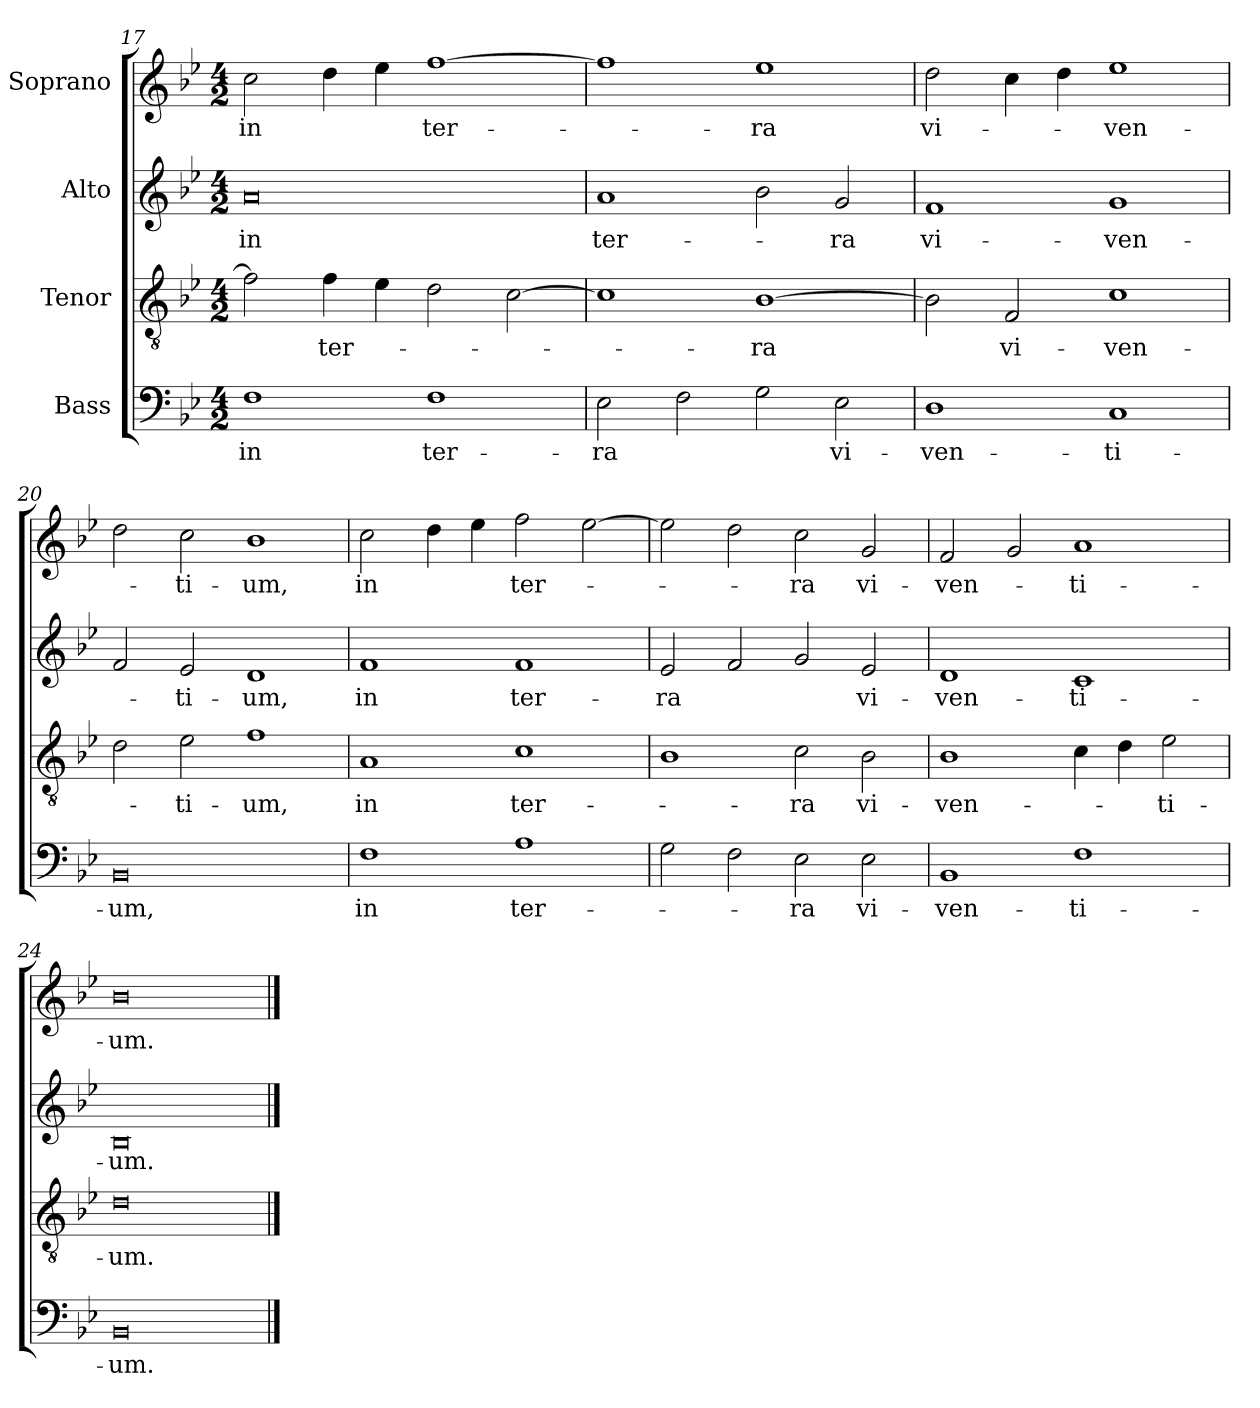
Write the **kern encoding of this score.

**kern	**text	**kern	**text	**kern	**text	**kern	**text
*part4	*part4	*part3	*part3	*part2	*part2	*part1	*part1
*staff4	*staff4	*staff3	*staff3	*staff2	*staff2	*staff1	*staff1
*I"Bass	*	*I"Tenor	*	*I"Alto	*	*I"Soprano	*
*clefF4	*	*clefGv2	*	*clefG2	*	*clefG2	*
*k[b-e-]	*	*k[b-e-]	*	*k[b-e-]	*	*k[b-e-]	*
*B-:	*	*B-:	*	*B-:	*	*B-:	*
*M4/2	*	*M4/2	*	*M4/2	*	*M4/2	*
=17	=17	=17	=17	=17	=17	=17	=17
!	!LO:LY:b	!	!	!	!LO:LY:b	!	!LO:LY:b
1F	in	2f\]	.	0a	in	2cc\	in
!	!	!	!LO:LY:b	!	!	!	!
.	.	4f\	ter-	.	.	4dd\	.
.	.	4e-\	.	.	.	4ee-\	.
!	!LO:LY:b	!	!	!	!	!	!LO:LY:b
1F	ter-	2d\	.	.	.	[1ff	ter-
.	.	[2c\	.	.	.	.	.
=18	=18	=18	=18	=18	=18	=18	=18
!	!LO:LY:b	!	!	!	!LO:LY:b	!	!
2E-\	-ra	1c]	.	1a	ter-	1ff]	.
2F\	.	.	.	.	.	.	.
!	!	!	!LO:LY:b	!	!	!	!LO:LY:b
2G\	.	[1B-	-ra	2b-\	.	1ee-	-ra
!	!LO:LY:b	!	!	!	!LO:LY:b	!	!
2E-\	vi-	.	.	2g/	-ra	.	.
=19	=19	=19	=19	=19	=19	=19	=19
!	!LO:LY:b	!	!	!	!LO:LY:b	!	!LO:LY:b
1D	-ven-	2B-\]	.	1f	vi-	2dd\	vi-
!	!	!	!LO:LY:b	!	!	!	!
.	.	2F/	vi-	.	.	4cc\	.
.	.	.	.	.	.	4dd\	.
!	!LO:LY:b	!	!LO:LY:b	!	!LO:LY:b	!	!LO:LY:b
1C	-ti-	1c	-ven-	1g	-ven-	1ee-	-ven-
=20	=20	=20	=20	=20	=20	=20	=20
!	!LO:LY:b	!	!	!	!	!	!
0BB-	-um,	2d\	.	2f/	.	2dd\	.
!	!	!	!LO:LY:b	!	!LO:LY:b	!	!LO:LY:b
.	.	2e-\	-ti-	2e-/	-ti-	2cc\	-ti-
!	!	!	!LO:LY:b	!	!LO:LY:b	!	!LO:LY:b
.	.	1f	-um,	1d	-um,	1b-	-um,
!!LO:LB:g=z
=21	=21	=21	=21	=21	=21	=21	=21
!	!LO:LY:b	!	!LO:LY:b	!	!LO:LY:b	!	!LO:LY:b
1F	in	1A	in	1f	in	2cc\	in
.	.	.	.	.	.	4dd\	.
.	.	.	.	.	.	4ee-\	.
!	!LO:LY:b	!	!LO:LY:b	!	!LO:LY:b	!	!LO:LY:b
1A	ter-	1c	ter-	1f	ter-	2ff\	ter-
.	.	.	.	.	.	[2ee-\	.
=22	=22	=22	=22	=22	=22	=22	=22
!	!	!	!	!	!LO:LY:b	!	!
2G\	.	1B-	.	2e-/	-ra	2ee-\]	.
2F\	.	.	.	2f/	.	2dd\	.
!	!LO:LY:b	!	!LO:LY:b	!	!	!	!LO:LY:b
2E-\	-ra	2c\	-ra	2g/	.	2cc\	-ra
!	!LO:LY:b	!	!LO:LY:b	!	!LO:LY:b	!	!LO:LY:b
2E-\	vi-	2B-\	vi-	2e-/	vi-	2g/	vi-
=23	=23	=23	=23	=23	=23	=23	=23
!	!LO:LY:b	!	!LO:LY:b	!	!LO:LY:b	!	!LO:LY:b
1BB-	-ven-	1B-	-ven-	1d	-ven-	2f/	-ven-
.	.	.	.	.	.	2g/	.
!	!LO:LY:b	!	!	!	!LO:LY:b	!	!LO:LY:b
1F	-ti-	4c\	.	1c	-ti-	1a	-ti-
.	.	4d\	.	.	.	.	.
!	!	!	!LO:LY:b	!	!	!	!
.	.	2e-\	-ti-	.	.	.	.
=24	=24	=24	=24	=24	=24	=24	=24
!	!LO:LY:b	!	!LO:LY:b	!	!LO:LY:b	!	!LO:LY:b
0BB-	-um.	0d	-um.	0B-	-um.	0b-	-um.
==	==	==	==	==	==	==	==
*-	*-	*-	*-	*-	*-	*-	*-
